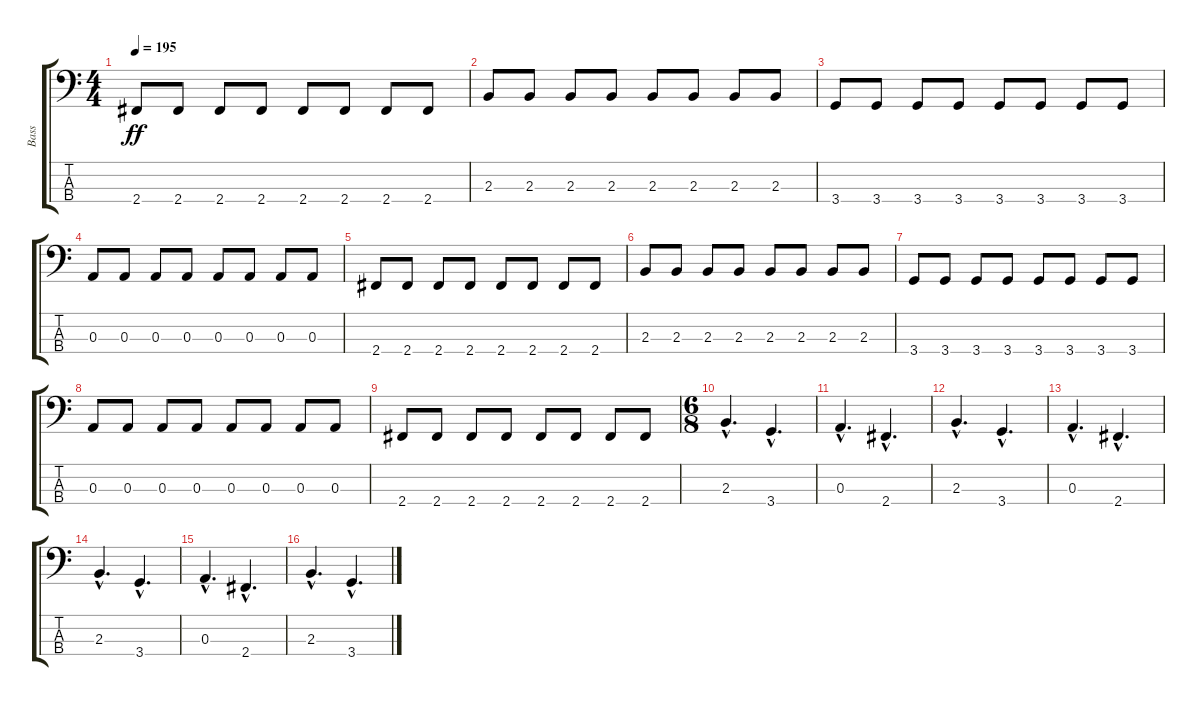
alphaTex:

\track ("Bass" "Bass") {instrument electricbasspick}
\staff {score tabs}
\tuning (G2 D2 A1 E1) {hide}
\ts (4 4)
\tempo 195
\clef f4
\ks c
2.4.8{dy ff} 2.4.8 2.4.8 2.4.8 2.4.8 2.4.8 2.4.8 2.4.8 |
2.3.8 2.3.8 2.3.8 2.3.8 2.3.8 2.3.8 2.3.8 2.3.8 |
3.4.8 3.4.8 3.4.8 3.4.8 3.4.8 3.4.8 3.4.8 3.4.8 |
0.3.8 0.3.8 0.3.8 0.3.8 0.3.8 0.3.8 0.3.8 0.3.8 |
2.4.8 2.4.8 2.4.8 2.4.8 2.4.8 2.4.8 2.4.8 2.4.8 |
2.3.8 2.3.8 2.3.8 2.3.8 2.3.8 2.3.8 2.3.8 2.3.8 |
3.4.8 3.4.8 3.4.8 3.4.8 3.4.8 3.4.8 3.4.8 3.4.8 |
0.3.8 0.3.8 0.3.8 0.3.8 0.3.8 0.3.8 0.3.8 0.3.8 |
2.4.8 2.4.8 2.4.8 2.4.8 2.4.8 2.4.8 2.4.8 2.4.8 |
\ts (6 8)
2.3{hac}.4{d} 3.4{hac}.4{d} |
0.3{hac}.4{d} 2.4{hac}.4{d} |
2.3{hac}.4{d} 3.4{hac}.4{d} |
0.3{hac}.4{d} 2.4{hac}.4{d} |
2.3{hac}.4{d} 3.4{hac}.4{d} |
0.3{hac}.4{d} 2.4{hac}.4{d} |
2.3{hac}.4{d} 3.4{hac}.4{d}
